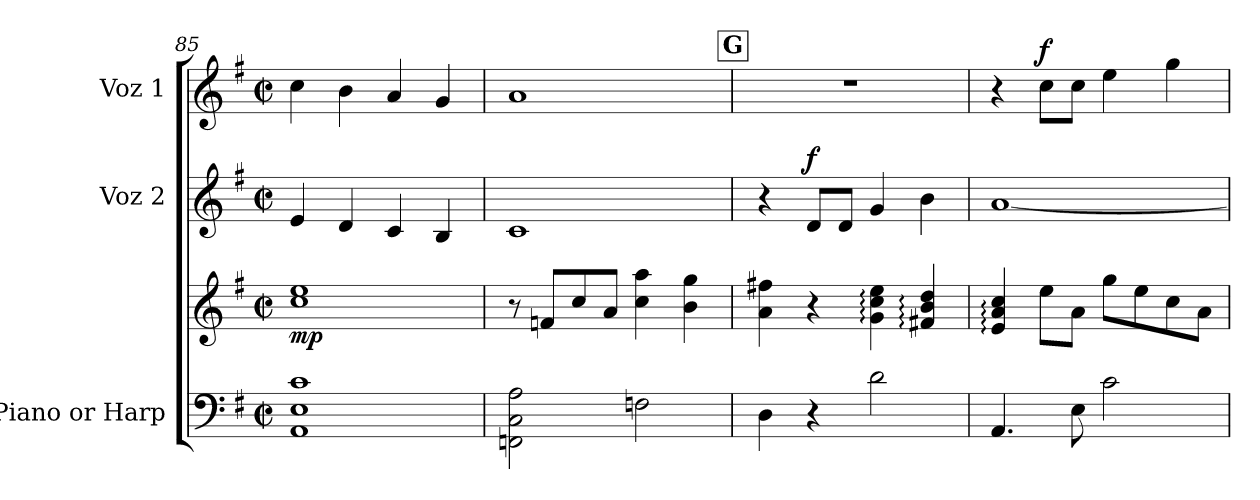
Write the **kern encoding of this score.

**kern	**kern	**dynam	**kern	**dynam	**kern	**dynam
*part3	*part3	*part3	*part2	*part2	*part1	*part1
*staff4	*staff3	*staff3/4	*staff2	*staff2	*staff1	*staff1
*I"Piano or Harp	*	*	*I"Voz 2	*	*I"Voz 1	*
*I'Pno	*	*	*I'V. 2	*	*I'V. 1	*
*clefF4	*clefG2	*	*clefG2	*	*clefG2	*
*k[f#]	*k[f#]	*	*k[f#]	*	*k[f#]	*
*G:	*G:	*	*G:	*	*G:	*
*M2/2	*M2/2	*	*M2/2	*	*M2/2	*
*met(c|)	*met(c|)	*	*met(c|)	*	*met(c|)	*
=85	=85	=85	=85	=85	=85	=85
!	!	!LO:DY:b	!	!	!	!
1AA 1E 1c	1cc 1ee	mp	4e/	.	4cc\	.
.	.	.	4d/	.	4b\	.
.	.	.	4c/	.	4a/	.
.	.	.	4B/	.	4g/	.
=86	=86	=86	=86	=86	=86	=86
2FFn\ 2C\ 2A\	8r	.	1c	.	1a	.
.	8fn/L	.	.	.	.	.
.	8cc/	.	.	.	.	.
.	8a/J	.	.	.	.	.
2Fn\	4cc\ 4aa\	.	.	.	.	.
.	4b\ 4gg\	.	.	.	.	.
!!LO:REH:place=s1:a:B:fs=19.1405:t=G
=87	=87	=87	=87	=87	=87	=87
4D\	4a\ 4ff#X\	.	4r	.	1r	.
!	!	!	!	!LO:DY:a	!	!
4r	4r	.	8d/L	f	.	.
.	.	.	8d/J	.	.	.
2d\	4g\: 4cc\: 4ee\:	.	4g/	.	.	.
.	4f#X/: 4b/: 4dd/:	.	4b\	.	.	.
=88	=88	=88	=88	=88	=88	=88
4.AA/	4e/: 4a/: 4cc/:	.	[1a	.	4r	.
!	!	!	!	!	!	!LO:DY:a
.	8ee\L	.	.	.	8cc\L	f
8E\	8a\J	.	.	.	8cc\J	.
2c\	8gg\L	.	.	.	4ee\	.
.	8ee\	.	.	.	.	.
.	8cc\	.	.	.	4gg\	.
.	8a\J	.	.	.	.	.
=	=	=	=	=	=	=
*-	*-	*-	*-	*-	*-	*-
